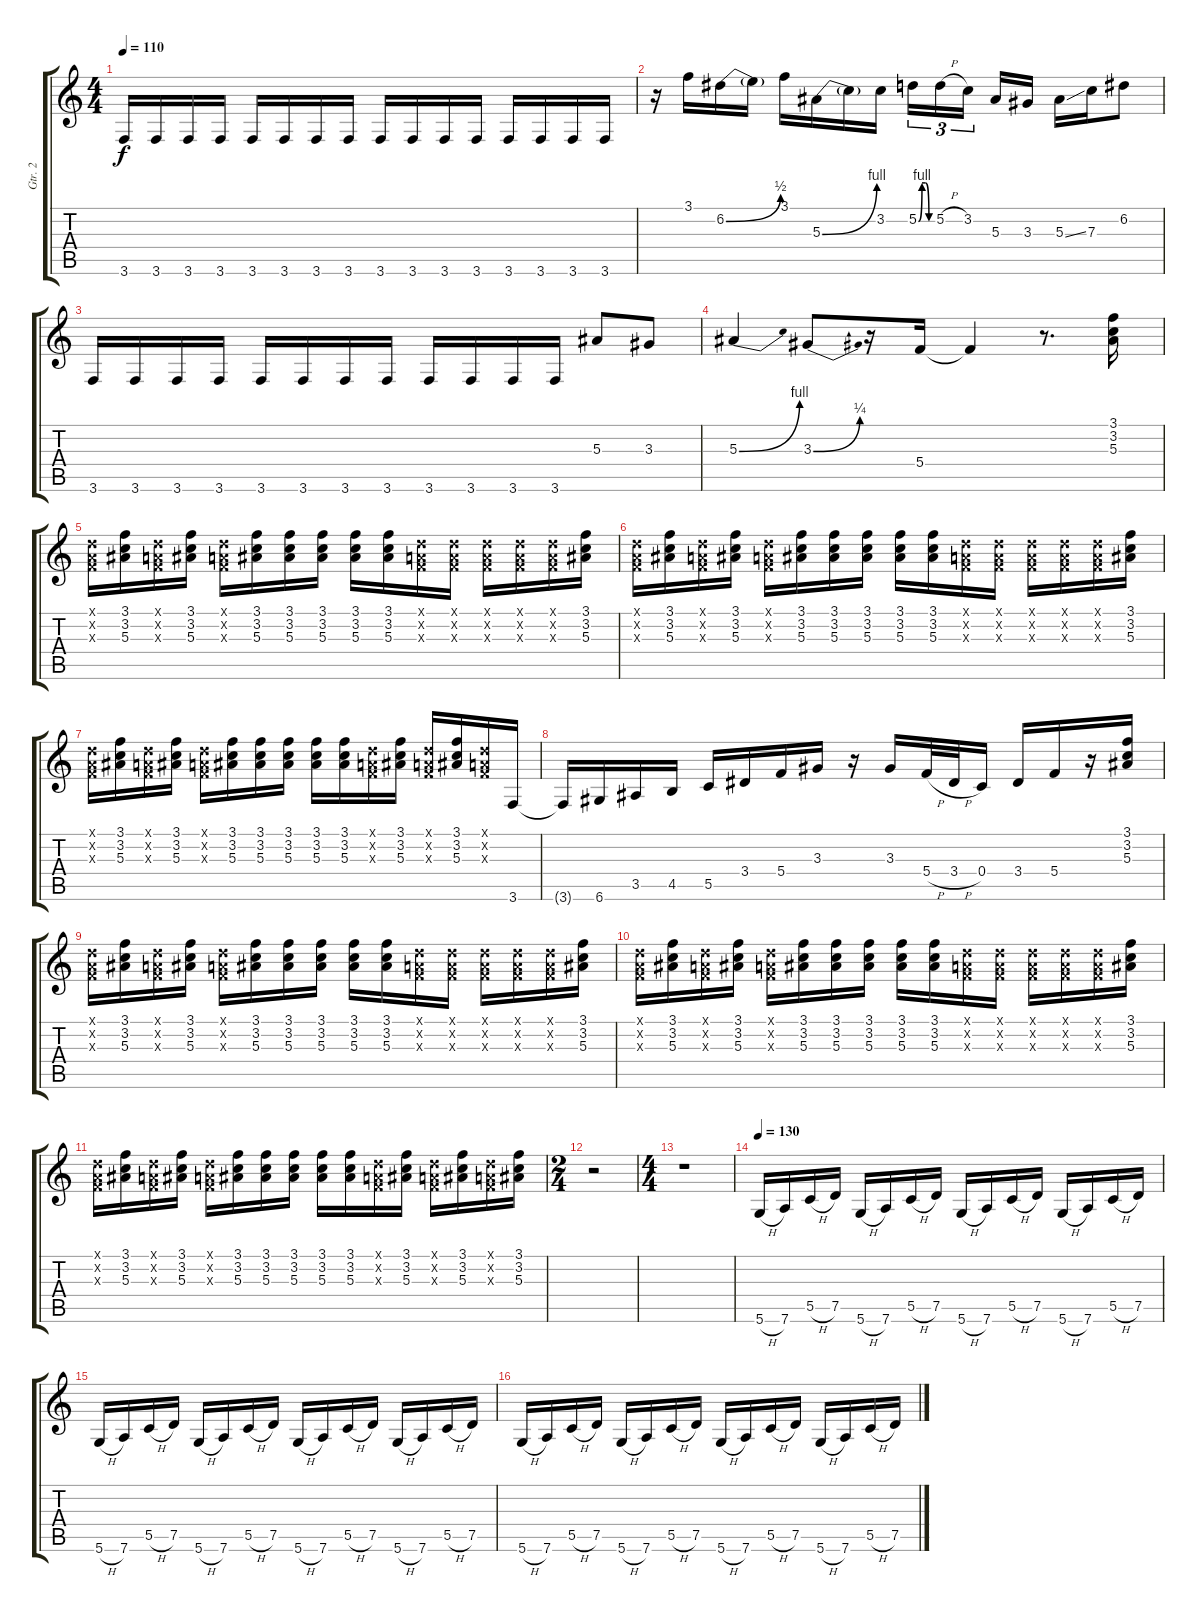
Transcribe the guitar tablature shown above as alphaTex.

\track ("Gtr. 2" "Gtr. 2") {instrument distortionguitar}
\staff {score tabs}
\tuning (D4 A3 F3 C3 G2 D2) {hide}
\ts (4 4)
\tempo 110
\clef g2
\ks c
3.6.16{dy f} 3.6.16 3.6.16 3.6.16 3.6.16 3.6.16 3.6.16 3.6.16 3.6.16 3.6.16 3.6.16 3.6.16 3.6.16 3.6.16 3.6.16 3.6.16 |
r.16 3.1.16 6.2{be (bend 0 0 60 2)}.16 6.2{t}.16 3.1.16 5.3{be (bend 0 0 60 4)}.16 5.3{t}.16 3.2.16 5.2{be (custom 0 0 15 4 30 4 45 0 60 0)}.16{tu (3 2)} 5.2{h}.16{tu (3 2)} 3.2.16{tu (3 2)} 5.3.16 3.3.16 5.3{ss}.16 7.3.16 6.2.8 |
3.6.16 3.6.16 3.6.16 3.6.16 3.6.16 3.6.16 3.6.16 3.6.16 3.6.16 3.6.16 3.6.16 3.6.16 5.3.8 3.3.8 |
5.3{be (bend 0 0 60 4)}.4 3.3{be (bend 0 0 60 1)}.8 r.16 5.4.16 5.4{t}.4 r.8{d} (3.1 3.2 5.3).16 |
(0.1{x} 0.2{x} 0.3{x}).16 (3.1 3.2 5.3).16 (0.1{x} 0.2{x} 0.3{x}).16 (3.1 3.2 5.3).16 (0.1{x} 0.2{x} 0.3{x}).16 (3.1 3.2 5.3).16 (3.1 3.2 5.3).16 (3.1 3.2 5.3).16 (3.1 3.2 5.3).16 (3.1 3.2 5.3).16 (0.1{x} 0.2{x} 0.3{x}).16 (0.1{x} 0.2{x} 0.3{x}).16 (0.1{x} 0.2{x} 0.3{x}).16 (0.1{x} 0.2{x} 0.3{x}).16 (0.1{x} 0.2{x} 0.3{x}).16 (3.1 3.2 5.3).16 |
(0.1{x} 0.2{x} 0.3{x}).16 (3.1 3.2 5.3).16 (0.1{x} 0.2{x} 0.3{x}).16 (3.1 3.2 5.3).16 (0.1{x} 0.2{x} 0.3{x}).16 (3.1 3.2 5.3).16 (3.1 3.2 5.3).16 (3.1 3.2 5.3).16 (3.1 3.2 5.3).16 (3.1 3.2 5.3).16 (0.1{x} 0.2{x} 0.3{x}).16 (0.1{x} 0.2{x} 0.3{x}).16 (0.1{x} 0.2{x} 0.3{x}).16 (0.1{x} 0.2{x} 0.3{x}).16 (0.1{x} 0.2{x} 0.3{x}).16 (3.1 3.2 5.3).16 |
(0.1{x} 0.2{x} 0.3{x}).16 (3.1 3.2 5.3).16 (0.1{x} 0.2{x} 0.3{x}).16 (3.1 3.2 5.3).16 (0.1{x} 0.2{x} 0.3{x}).16 (3.1 3.2 5.3).16 (3.1 3.2 5.3).16 (3.1 3.2 5.3).16 (3.1 3.2 5.3).16 (3.1 3.2 5.3).16 (0.1{x} 0.2{x} 0.3{x}).16 (3.1 3.2 5.3).16 (0.1{x} 0.2{x} 0.3{x}).16 (3.1 3.2 5.3).16 (0.1{x} 0.2{x} 0.3{x}).16 3.6.16 |
3.6{t}.16 6.6.16 3.5.16 4.5.16 5.5.16 3.4.16 5.4.16 3.3.16 r.16 3.3.16 5.4{h}.32 3.4{h}.32 0.4.16 3.4.16 5.4.16 r.16 (3.1 3.2 5.3).16 |
(0.1{x} 0.2{x} 0.3{x}).16 (3.1 3.2 5.3).16 (0.1{x} 0.2{x} 0.3{x}).16 (3.1 3.2 5.3).16 (0.1{x} 0.2{x} 0.3{x}).16 (3.1 3.2 5.3).16 (3.1 3.2 5.3).16 (3.1 3.2 5.3).16 (3.1 3.2 5.3).16 (3.1 3.2 5.3).16 (0.1{x} 0.2{x} 0.3{x}).16 (0.1{x} 0.2{x} 0.3{x}).16 (0.1{x} 0.2{x} 0.3{x}).16 (0.1{x} 0.2{x} 0.3{x}).16 (0.1{x} 0.2{x} 0.3{x}).16 (3.1 3.2 5.3).16 |
(0.1{x} 0.2{x} 0.3{x}).16 (3.1 3.2 5.3).16 (0.1{x} 0.2{x} 0.3{x}).16 (3.1 3.2 5.3).16 (0.1{x} 0.2{x} 0.3{x}).16 (3.1 3.2 5.3).16 (3.1 3.2 5.3).16 (3.1 3.2 5.3).16 (3.1 3.2 5.3).16 (3.1 3.2 5.3).16 (0.1{x} 0.2{x} 0.3{x}).16 (0.1{x} 0.2{x} 0.3{x}).16 (0.1{x} 0.2{x} 0.3{x}).16 (0.1{x} 0.2{x} 0.3{x}).16 (0.1{x} 0.2{x} 0.3{x}).16 (3.1 3.2 5.3).16 |
(0.1{x} 0.2{x} 0.3{x}).16 (3.1 3.2 5.3).16 (0.1{x} 0.2{x} 0.3{x}).16 (3.1 3.2 5.3).16 (0.1{x} 0.2{x} 0.3{x}).16 (3.1 3.2 5.3).16 (3.1 3.2 5.3).16 (3.1 3.2 5.3).16 (3.1 3.2 5.3).16 (3.1 3.2 5.3).16 (0.1{x} 0.2{x} 0.3{x}).16 (3.1 3.2 5.3).16 (0.1{x} 0.2{x} 0.3{x}).16 (3.1 3.2 5.3).16 (0.1{x} 0.2{x} 0.3{x}).16 (3.1 3.2 5.3).16 |
\ts (2 4)
r.2 |
\ts (4 4)
r.1 |
\tempo 130
5.6{h}.16 7.6.16 5.5{h}.16 7.5.16 5.6{h}.16 7.6.16 5.5{h}.16 7.5.16 5.6{h}.16 7.6.16 5.5{h}.16 7.5.16 5.6{h}.16 7.6.16 5.5{h}.16 7.5.16 |
5.6{h}.16 7.6.16 5.5{h}.16 7.5.16 5.6{h}.16 7.6.16 5.5{h}.16 7.5.16 5.6{h}.16 7.6.16 5.5{h}.16 7.5.16 5.6{h}.16 7.6.16 5.5{h}.16 7.5.16 |
5.6{h}.16 7.6.16 5.5{h}.16 7.5.16 5.6{h}.16 7.6.16 5.5{h}.16 7.5.16 5.6{h}.16 7.6.16 5.5{h}.16 7.5.16 5.6{h}.16 7.6.16 5.5{h}.16 7.5.16
